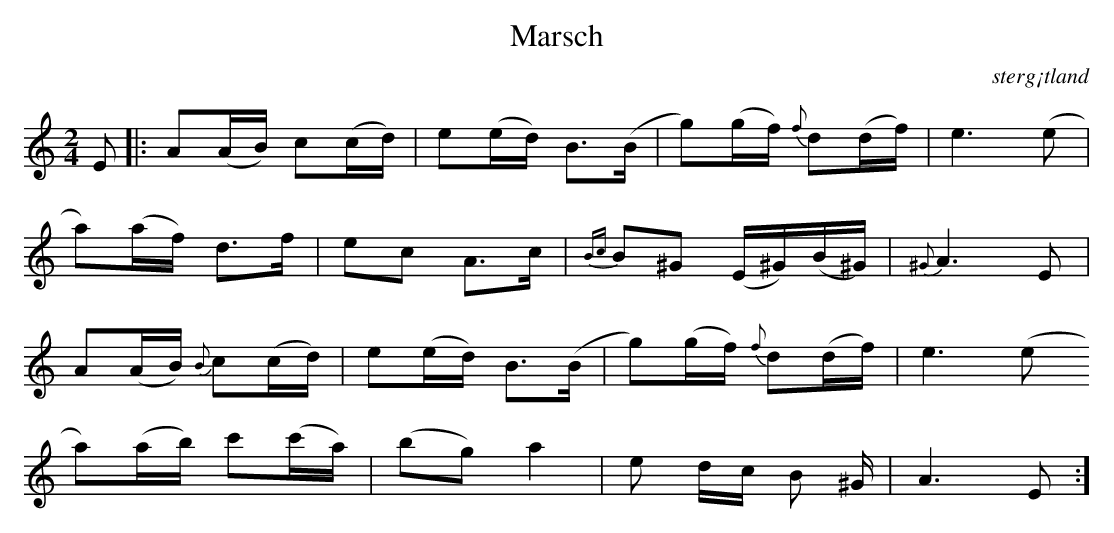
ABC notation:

X:1
T:Marsch
O: sterg¡tland
M: 2/4
L: 1/16
K: Am
E2 |: A2(AB) c2(cd) | e2(ed) B3(B | g2)(gf){f} d2(df) | e6 (e2 |
a2)(af) d3f | e2c2 A3c |{Bc} B2^G2 (E^G)(B^G)|{^G} A6 E2 |
A2(AB){B} c2(cd) | e2(ed) B3(B | g2)(gf){f} d2(df) | e6 (e2
a2)(ab) c'2(c'a) | (b2g2) a4 | e2 dc B2 ^G| A6 E2:]
